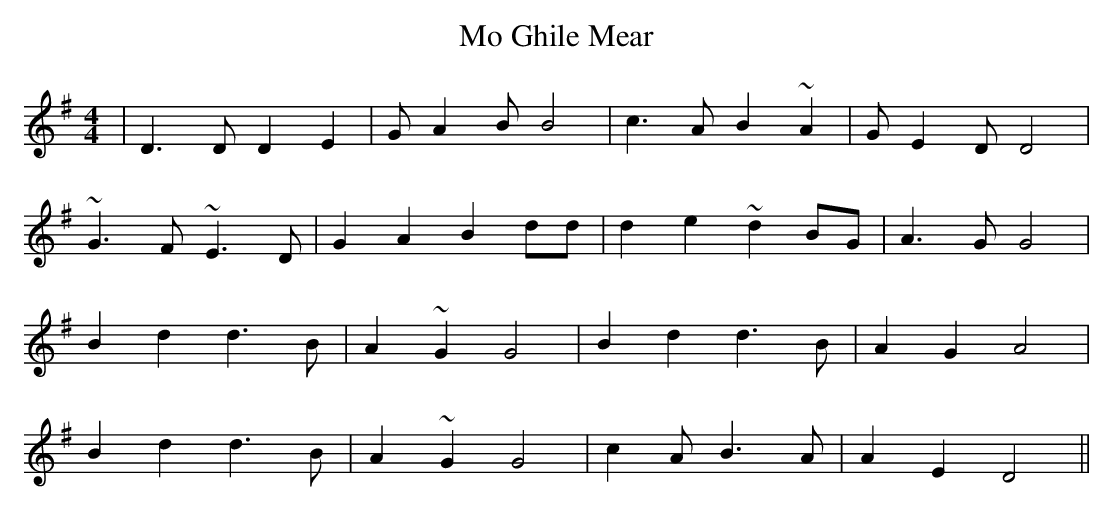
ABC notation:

X:1
T: Mo Ghile Mear
M: 4/4
L: 1/8
K: Dmix
|D3 D D2 E2|G A2 BB4|c3 A B2 ~A2|G E2 DD4|
~G3 F ~E3 D|G2 A2 B2 dd|d2 e2 ~d2 BG|A3 G G4|
B2 d2 d3 B|A2 ~G2 G4|B2 d2 d3 B|A2 G2 A4|
B2 d2 d3 B|A2 ~G2 G4|c2 A B3 A|A2 E2 D4||
